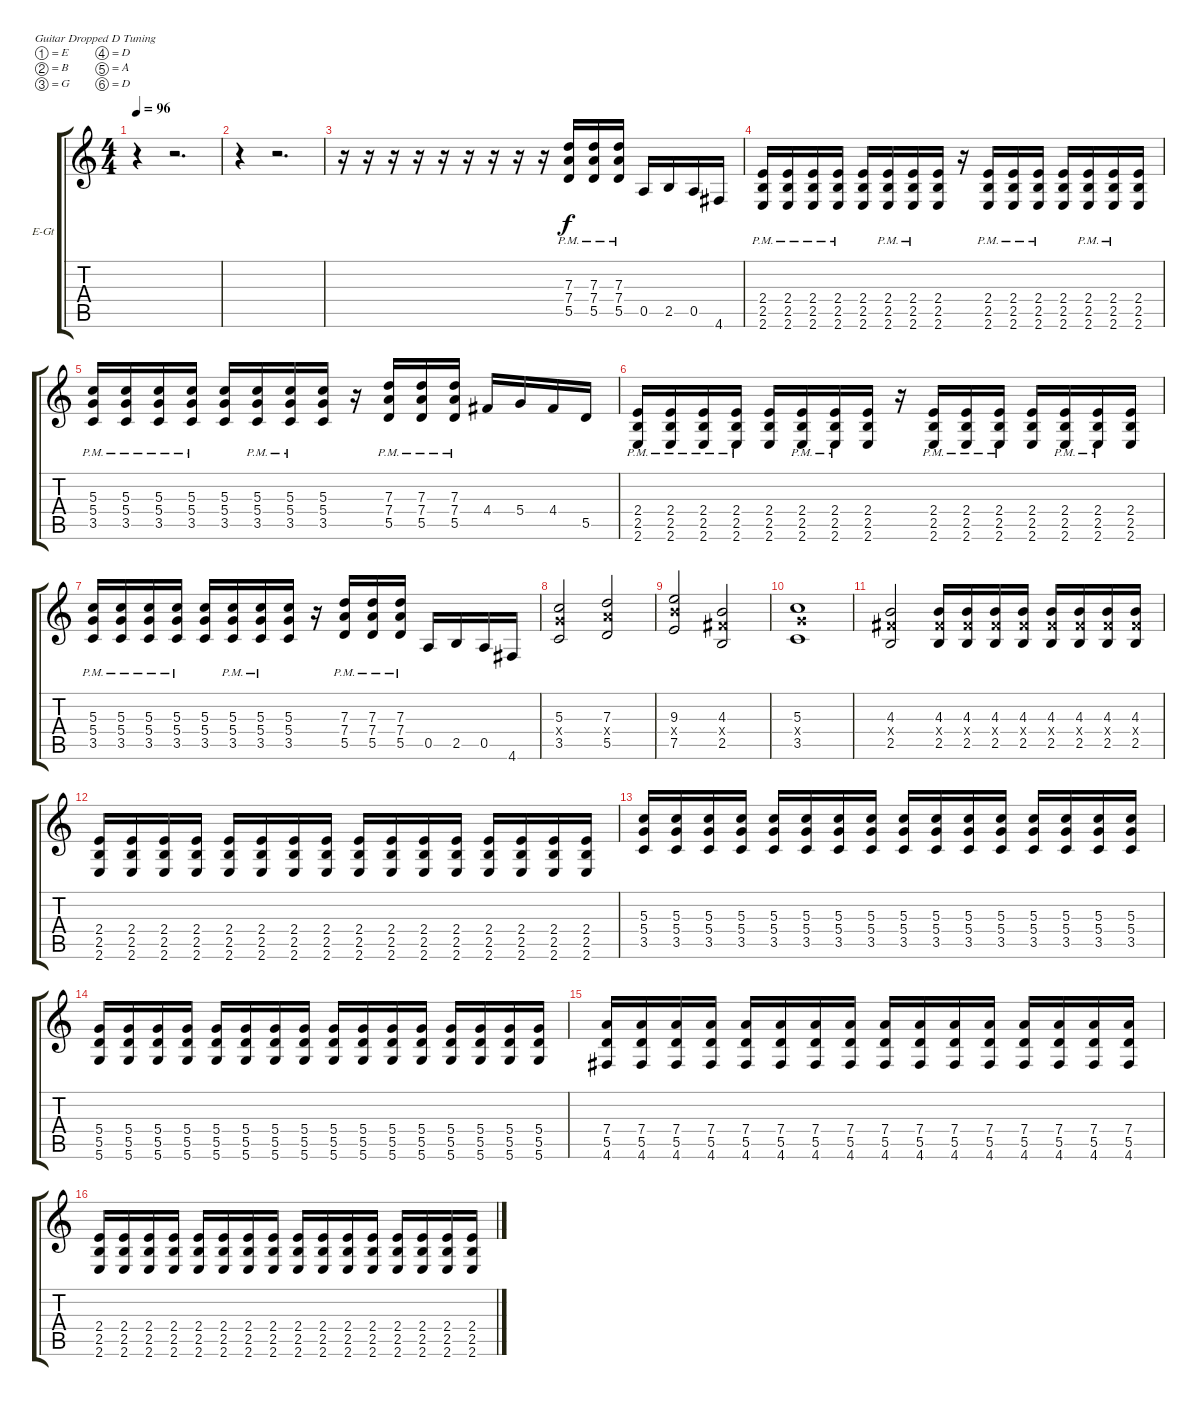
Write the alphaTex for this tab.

\bracketExtendMode groupsimilarinstruments
\firstSystemTrackNameOrientation horizontal
\otherSystemsTrackNameOrientation horizontal
\track ("Rhythmic Guitar" "E-Gt") {instrument distortionguitar}
\staff {score tabs}
\tuning (E4 B3 G3 D3 A2 D2)
\ts (4 4)
\tempo 96
\clef g2
\ks c
r.4{dy f} r.2{d} |
r.4 r.2{d} |
r.16 r.16 r.16 r.16 r.16 r.16 r.16 r.16 r.16 (7.3{pm} 7.4{pm} 5.5{pm}).16 (7.3{pm} 7.4{pm} 5.5{pm}).16 (7.3{pm} 7.4{pm} 5.5{pm}).16 0.5.16 2.5.16 0.5.16 4.6.16 |
(2.4{pm} 2.5{pm} 2.6{pm}).16 (2.4{pm} 2.5{pm} 2.6{pm}).16 (2.4{pm} 2.5{pm} 2.6{pm}).16 (2.4{pm} 2.5{pm} 2.6{pm}).16 (2.4 2.5 2.6).16 (2.4{pm} 2.5{pm} 2.6{pm}).16 (2.4{pm} 2.5{pm} 2.6{pm}).16 (2.4 2.5 2.6).16 r.16 (2.4{pm} 2.5{pm} 2.6{pm}).16 (2.4{pm} 2.5{pm} 2.6{pm}).16 (2.4{pm} 2.5{pm} 2.6{pm}).16 (2.4 2.5 2.6).16 (2.4{pm} 2.5{pm} 2.6{pm}).16 (2.4{pm} 2.5{pm} 2.6{pm}).16 (2.4 2.5 2.6).16 |
(5.3{pm} 5.4{pm} 3.5{pm}).16 (5.3{pm} 5.4{pm} 3.5{pm}).16 (5.3{pm} 5.4{pm} 3.5{pm}).16 (5.3{pm} 5.4{pm} 3.5{pm}).16 (5.3 5.4 3.5).16 (5.3{pm} 5.4{pm} 3.5{pm}).16 (5.3{pm} 5.4{pm} 3.5{pm}).16 (5.3 5.4 3.5).16 r.16 (7.3{pm} 7.4{pm} 5.5{pm}).16 (7.3{pm} 7.4{pm} 5.5{pm}).16 (7.3{pm} 7.4{pm} 5.5{pm}).16 4.4.16 5.4.16 4.4.16 5.5.16 |
(2.4{pm} 2.5{pm} 2.6{pm}).16 (2.4{pm} 2.5{pm} 2.6{pm}).16 (2.4{pm} 2.5{pm} 2.6{pm}).16 (2.4{pm} 2.5{pm} 2.6{pm}).16 (2.4 2.5 2.6).16 (2.4{pm} 2.5{pm} 2.6{pm}).16 (2.4{pm} 2.5{pm} 2.6{pm}).16 (2.4 2.5 2.6).16 r.16 (2.4{pm} 2.5{pm} 2.6{pm}).16 (2.4{pm} 2.5{pm} 2.6{pm}).16 (2.4{pm} 2.5{pm} 2.6{pm}).16 (2.4 2.5 2.6).16 (2.4{pm} 2.5{pm} 2.6{pm}).16 (2.4{pm} 2.5{pm} 2.6{pm}).16 (2.4 2.5 2.6).16 |
(5.3{pm} 5.4{pm} 3.5{pm}).16 (5.3{pm} 5.4{pm} 3.5{pm}).16 (5.3{pm} 5.4{pm} 3.5{pm}).16 (5.3{pm} 5.4{pm} 3.5{pm}).16 (5.3 5.4 3.5).16 (5.3{pm} 5.4{pm} 3.5{pm}).16 (5.3{pm} 5.4{pm} 3.5{pm}).16 (5.3 5.4 3.5).16 r.16 (7.3{pm} 7.4{pm} 5.5{pm}).16 (7.3{pm} 7.4{pm} 5.5{pm}).16 (7.3{pm} 7.4{pm} 5.5{pm}).16 0.5.16 2.5.16 0.5.16 4.6.16 |
(5.3 5.4{x} 3.5).2 (7.3 7.4{x} 5.5).2 |
(9.3 9.4{x} 7.5).2 (4.3 4.4{x} 2.5).2 |
(5.3 5.4{x} 3.5).1 |
(4.3 4.4{x} 2.5).2 (4.3 4.4{x} 2.5).16 (4.3 4.4{x} 2.5).16 (4.3 4.4{x} 2.5).16 (4.3 4.4{x} 2.5).16 (4.3 4.4{x} 2.5).16 (4.3 4.4{x} 2.5).16 (4.3 4.4{x} 2.5).16 (4.3 4.4{x} 2.5).16 |
(2.4 2.5 2.6).16 (2.4 2.5 2.6).16 (2.4 2.5 2.6).16 (2.4 2.5 2.6).16 (2.4 2.5 2.6).16 (2.4 2.5 2.6).16 (2.4 2.5 2.6).16 (2.4 2.5 2.6).16 (2.4 2.5 2.6).16 (2.4 2.5 2.6).16 (2.4 2.5 2.6).16 (2.4 2.5 2.6).16 (2.4 2.5 2.6).16 (2.4 2.5 2.6).16 (2.4 2.5 2.6).16 (2.4 2.5 2.6).16 |
(5.3 5.4 3.5).16 (5.3 5.4 3.5).16 (5.3 5.4 3.5).16 (5.3 5.4 3.5).16 (5.3 5.4 3.5).16 (5.3 5.4 3.5).16 (5.3 5.4 3.5).16 (5.3 5.4 3.5).16 (5.3 5.4 3.5).16 (5.3 5.4 3.5).16 (5.3 5.4 3.5).16 (5.3 5.4 3.5).16 (5.3 5.4 3.5).16 (5.3 5.4 3.5).16 (5.3 5.4 3.5).16 (5.3 5.4 3.5).16 |
(5.4 5.5 5.6).16 (5.4 5.5 5.6).16 (5.4 5.5 5.6).16 (5.4 5.5 5.6).16 (5.4 5.5 5.6).16 (5.4 5.5 5.6).16 (5.4 5.5 5.6).16 (5.4 5.5 5.6).16 (5.4 5.5 5.6).16 (5.4 5.5 5.6).16 (5.4 5.5 5.6).16 (5.4 5.5 5.6).16 (5.4 5.5 5.6).16 (5.4 5.5 5.6).16 (5.4 5.5 5.6).16 (5.4 5.5 5.6).16 |
(7.4 5.5 4.6).16 (7.4 5.5 4.6).16 (7.4 5.5 4.6).16 (7.4 5.5 4.6).16 (7.4 5.5 4.6).16 (7.4 5.5 4.6).16 (7.4 5.5 4.6).16 (7.4 5.5 4.6).16 (7.4 5.5 4.6).16 (7.4 5.5 4.6).16 (7.4 5.5 4.6).16 (7.4 5.5 4.6).16 (7.4 5.5 4.6).16 (7.4 5.5 4.6).16 (7.4 5.5 4.6).16 (7.4 5.5 4.6).16 |
(2.4 2.5 2.6).16 (2.4 2.5 2.6).16 (2.4 2.5 2.6).16 (2.4 2.5 2.6).16 (2.4 2.5 2.6).16 (2.4 2.5 2.6).16 (2.4 2.5 2.6).16 (2.4 2.5 2.6).16 (2.4 2.5 2.6).16 (2.4 2.5 2.6).16 (2.4 2.5 2.6).16 (2.4 2.5 2.6).16 (2.4 2.5 2.6).16 (2.4 2.5 2.6).16 (2.4 2.5 2.6).16 (2.4 2.5 2.6).16
